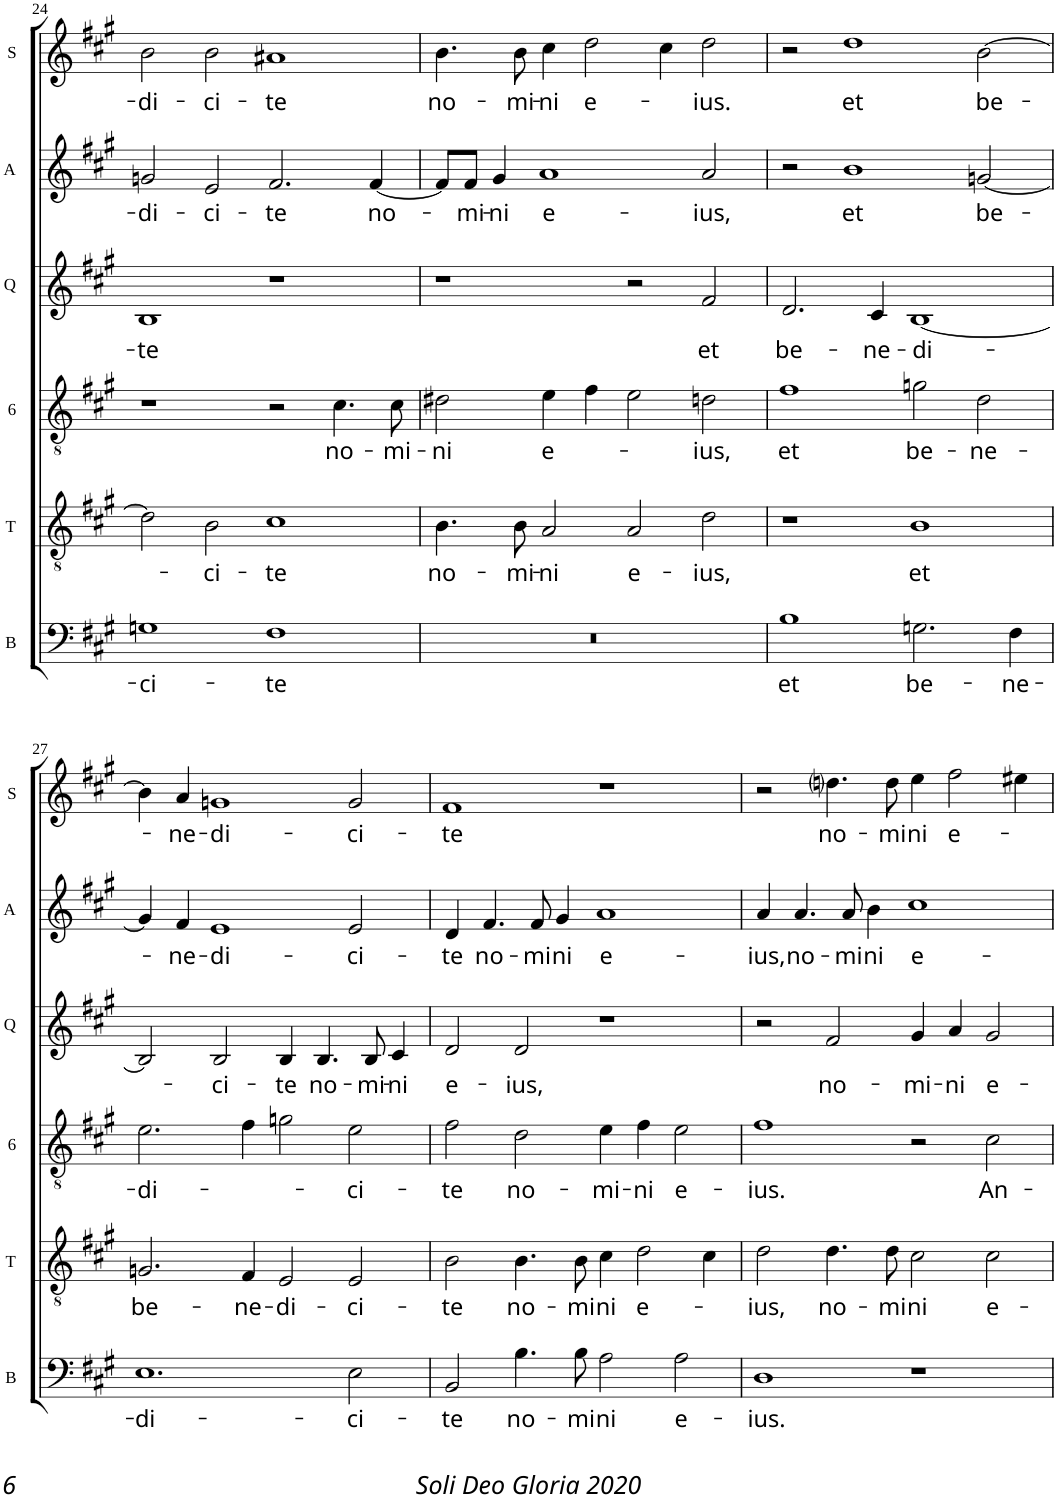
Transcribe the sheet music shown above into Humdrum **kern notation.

**kern	**text	**kern	**text	**kern	**text	**kern	**text	**kern	**text	**kern	**text
*part6	*part6	*part5	*part5	*part4	*part4	*part3	*part3	*part2	*part2	*part1	*part1
*staff6	*staff6	*staff5	*staff5	*staff4	*staff4	*staff3	*staff3	*staff2	*staff2	*staff1	*staff1
*I"Bass	*	*I"Tenor	*	*I"Sexto	*	*I"Quinto	*	*I"Alto	*	*I"Soprano	*
*I'B	*	*I'T	*	*	*	*I'Q	*	*I'A	*	*I'S	*
!!LO:PB:g=z
*clefF4	*	*clefGv2	*	*clefGv2	*	*clefG2	*	*clefG2	*	*clefG2	*
*k[f#c#g#]	*	*k[f#c#g#]	*	*k[f#c#g#]	*	*k[f#c#g#]	*	*k[f#c#g#]	*	*k[f#c#g#]	*
*A:	*	*A:	*	*A:	*	*A:	*	*A:	*	*A:	*
*M4/2	*	*M4/2	*	*M4/2	*	*M4/2	*	*M4/2	*	*M4/2	*
=24	=24	=24	=24	=24	=24	=24	=24	=24	=24	=24	=24
!	!LO:LY:b	!	!	!	!	!	!LO:LY:b	!	!LO:LY:b	!	!LO:LY:b
1Gn	-ci-	2d\]	.	1r	.	1B	-te	2gn/	-di-	2b\	-di-
!	!	!	!LO:LY:b	!	!	!	!	!	!LO:LY:b	!	!LO:LY:b
.	.	2B\	-ci-	.	.	.	.	2e/	-ci-	2b\	-ci-
!	!LO:LY:b	!	!LO:LY:b	!	!	!	!	!	!LO:LY:b	!	!LO:LY:b
1F#	-te	1c#	-te	2r	.	1r	.	2.f#/	-te	1a#X	-te
!	!	!	!	!	!LO:LY:b	!	!	!	!	!	!
.	.	.	.	4.c#\	no-	.	.	.	.	.	.
!	!	!	!	!	!	!	!	!	!LO:LY:b	!	!
.	.	.	.	.	.	.	.	[4f#/	no-	.	.
!	!	!	!	!	!LO:LY:b	!	!	!	!	!	!
.	.	.	.	8c#\	-mi-	.	.	.	.	.	.
=25	=25	=25	=25	=25	=25	=25	=25	=25	=25	=25	=25
!	!	!	!LO:LY:b	!	!LO:LY:b	!	!	!	!	!	!LO:LY:b
0r	.	4.B\	no-	2d#X\	-ni	1r	.	8f#/L]	.	4.b\	no-
!	!	!	!	!	!	!	!	!	!LO:LY:b	!	!
.	.	.	.	.	.	.	.	8f#/J	-mi-	.	.
!	!	!	!	!	!	!	!	!	!LO:LY:b	!	!
.	.	.	.	.	.	.	.	4g#/	-ni	.	.
!	!	!	!LO:LY:b	!	!	!	!	!	!	!	!LO:LY:b
.	.	8B\	-mi-	.	.	.	.	.	.	8b\	-mi-
!	!	!	!LO:LY:b	!	!LO:LY:b	!	!	!	!LO:LY:b	!	!LO:LY:b
.	.	2A/	-ni	4e\	e-	.	.	1a	e-	4cc#\	-ni
!	!	!	!	!	!	!	!	!	!	!	!LO:LY:b
.	.	.	.	4f#\	.	.	.	.	.	2dd\	e-
!	!	!	!LO:LY:b	!	!	!	!	!	!	!	!
.	.	2A/	e-	2e\	.	2r	.	.	.	.	.
.	.	.	.	.	.	.	.	.	.	4cc#\	.
!	!	!	!LO:LY:b	!	!LO:LY:b	!	!LO:LY:b	!	!LO:LY:b	!	!LO:LY:b
.	.	2d\	-ius,	2dn\	-ius,	2f#/	et	2a/	-ius,	2dd\	-ius.
=26	=26	=26	=26	=26	=26	=26	=26	=26	=26	=26	=26
!	!LO:LY:b	!	!	!	!LO:LY:b	!	!LO:LY:b	!	!	!	!
1B	et	1r	.	1f#	et	2.d/	be-	2r	.	2r	.
!	!	!	!	!	!	!	!	!	!LO:LY:b	!	!LO:LY:b
.	.	.	.	.	.	.	.	1b	et	1dd	et
!	!	!	!	!	!	!	!LO:LY:b	!	!	!	!
.	.	.	.	.	.	4c#/	-ne-	.	.	.	.
!	!LO:LY:b	!	!LO:LY:b	!	!LO:LY:b	!	!LO:LY:b	!	!	!	!
2.Gn\	be-	1B	et	2gn\	be-	[1B	-di-	.	.	.	.
!	!	!	!	!	!LO:LY:b	!	!	!	!LO:LY:b	!	!LO:LY:b
.	.	.	.	2d\	-ne-	.	.	[2gn/	be-	[2b\	be-
!	!LO:LY:b	!	!	!	!	!	!	!	!	!	!
4F#\	-ne-	.	.	.	.	.	.	.	.	.	.
!!LO:LB:g=z
=27	=27	=27	=27	=27	=27	=27	=27	=27	=27	=27	=27
!	!LO:LY:b	!	!LO:LY:b	!	!LO:LY:b	!	!	!	!	!	!
1.E	-di-	2.Gn/	be-	2.e\	-di-	2B/]	.	4g/]	.	4b\]	.
!	!	!	!	!	!	!	!	!	!LO:LY:b	!	!LO:LY:b
.	.	.	.	.	.	.	.	4f#/	-ne-	4a/	-ne-
!	!	!	!	!	!	!	!LO:LY:b	!	!LO:LY:b	!	!LO:LY:b
.	.	.	.	.	.	2B/	-ci-	1e	-di-	1gn	-di-
!	!	!	!LO:LY:b	!	!	!	!	!	!	!	!
.	.	4F#/	-ne-	4f#\	.	.	.	.	.	.	.
!	!	!	!LO:LY:b	!	!	!	!LO:LY:b	!	!	!	!
.	.	2E/	-di-	2gn\	.	4B/	-te	.	.	.	.
!	!	!	!	!	!	!	!LO:LY:b	!	!	!	!
.	.	.	.	.	.	4.B/	no-	.	.	.	.
!	!LO:LY:b	!	!LO:LY:b	!	!LO:LY:b	!	!	!	!LO:LY:b	!	!LO:LY:b
2E\	-ci-	2E/	-ci-	2e\	-ci-	.	.	2e/	-ci-	2g/	-ci-
!	!	!	!	!	!	!	!LO:LY:b	!	!	!	!
.	.	.	.	.	.	8B/	-mi-	.	.	.	.
!	!	!	!	!	!	!	!LO:LY:b	!	!	!	!
.	.	.	.	.	.	4c#/	-ni	.	.	.	.
=28	=28	=28	=28	=28	=28	=28	=28	=28	=28	=28	=28
!	!LO:LY:b	!	!LO:LY:b	!	!LO:LY:b	!	!LO:LY:b	!	!LO:LY:b	!	!LO:LY:b
2BB/	-te	2B\	-te	2f#\	-te	2d/	e-	4d/	-te	1f#	-te
!	!	!	!	!	!	!	!	!	!LO:LY:b	!	!
.	.	.	.	.	.	.	.	4.f#/	no-	.	.
!	!LO:LY:b	!	!LO:LY:b	!	!LO:LY:b	!	!LO:LY:b	!	!	!	!
4.B\	no-	4.B\	no-	2d\	no-	2d/	-ius,	.	.	.	.
!	!	!	!	!	!	!	!	!	!LO:LY:b	!	!
.	.	.	.	.	.	.	.	8f#/	-mi-	.	.
!	!	!	!	!	!	!	!	!	!LO:LY:b	!	!
.	.	.	.	.	.	.	.	4g#/	-ni	.	.
!	!LO:LY:b	!	!LO:LY:b	!	!	!	!	!	!	!	!
8B\	-mi-	8B\	-mi-	.	.	.	.	.	.	.	.
!	!LO:LY:b	!	!LO:LY:b	!	!LO:LY:b	!	!	!	!LO:LY:b	!	!
2A\	-ni	4c#\	-ni	4e\	-mi-	1r	.	1a	e-	1r	.
!	!	!	!LO:LY:b	!	!LO:LY:b	!	!	!	!	!	!
.	.	2d\	e-	4f#\	-ni	.	.	.	.	.	.
!	!LO:LY:b	!	!	!	!LO:LY:b	!	!	!	!	!	!
2A\	e-	.	.	2e\	e-	.	.	.	.	.	.
.	.	4c#\	.	.	.	.	.	.	.	.	.
=29	=29	=29	=29	=29	=29	=29	=29	=29	=29	=29	=29
!	!LO:LY:b	!	!LO:LY:b	!	!LO:LY:b	!	!	!	!LO:LY:b	!	!
1D	-ius.	2d\	-ius,	1f#	-ius.	2r	.	4a/	-ius,	2r	.
!	!	!	!	!	!	!	!	!	!LO:LY:b	!	!
.	.	.	.	.	.	.	.	4.a/	no-	.	.
!	!	!	!LO:LY:b	!	!	!	!LO:LY:b	!	!	!	!LO:LY:b
.	.	4.d\	no-	.	.	2f#/	no-	.	.	4.ddni\	no-
!	!	!	!	!	!	!	!	!	!LO:LY:b	!	!
.	.	.	.	.	.	.	.	8a/	-mi-	.	.
!	!	!	!	!	!	!	!	!	!LO:LY:b	!	!
.	.	.	.	.	.	.	.	4b\	-ni	.	.
!	!	!	!LO:LY:b	!	!	!	!	!	!	!	!LO:LY:b
.	.	8d\	-mi-	.	.	.	.	.	.	8dd\	-mi-
!	!	!	!LO:LY:b	!	!	!	!LO:LY:b	!	!LO:LY:b	!	!LO:LY:b
1r	.	2c#\	-ni	2r	.	4g#/	-mi-	1cc#	e-	4ee\	-ni
!	!	!	!	!	!	!	!LO:LY:b	!	!	!	!LO:LY:b
.	.	.	.	.	.	4a/	-ni	.	.	2ff#\	e-
!	!	!	!LO:LY:b	!	!LO:LY:b	!	!LO:LY:b	!	!	!	!
.	.	2c#\	e-	2c#\	An-	2g#/	e-	.	.	.	.
.	.	.	.	.	.	.	.	.	.	4ee#X\	.
=	=	=	=	=	=	=	=	=	=	=	=
*-	*-	*-	*-	*-	*-	*-	*-	*-	*-	*-	*-
